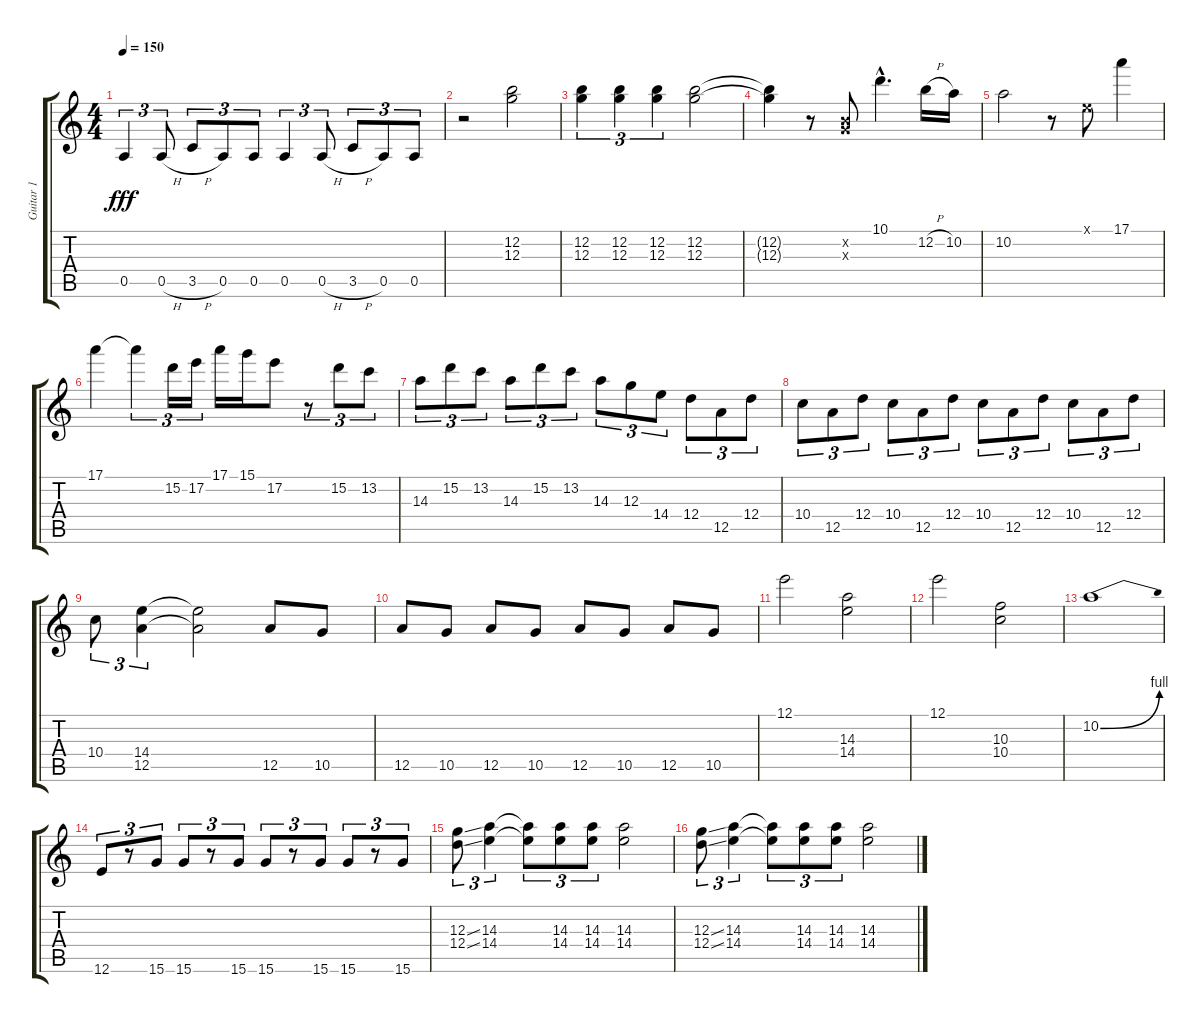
\track ("Guitar 1" "Guitar 1") {instrument distortionguitar}
\staff {score tabs}
\tuning (E4 B3 G3 D3 A2 E2) {hide}
\ts (4 4)
\tempo 150
\clef g2
\ks c
0.5.4{tu (3 2) dy fff} 0.5{h}.8{tu (3 2)} 3.5{h}.8{tu (3 2)} 0.5.8{tu (3 2)} 0.5.8{tu (3 2)} 0.5.4{tu (3 2)} 0.5{h}.8{tu (3 2)} 3.5{h}.8{tu (3 2)} 0.5.8{tu (3 2)} 0.5.8{tu (3 2)} |
r.2 (12.2 12.3).2 |
(12.2 12.3).4{tu (3 2)} (12.2 12.3).4{tu (3 2)} (12.2 12.3).4{tu (3 2)} (12.2 12.3).2 |
(12.2{t} 12.3{t}).4 r.8 (0.2{x} 0.3{x}).8 10.1{hac}.4{d} 12.2{h}.16 10.2.16 |
10.2.2 r.8 0.1{x}.8 17.1.4 |
17.1.4 17.1{t}.4{tu (3 2)} 15.2.16{tu (3 2)} 17.2.16{tu (3 2)} 17.1.16 15.1.16 17.2.8 r.8{tu (3 2)} 15.2.8{tu (3 2)} 13.2.8{tu (3 2)} |
14.3.8{tu (3 2)} 15.2.8{tu (3 2)} 13.2.8{tu (3 2)} 14.3.8{tu (3 2)} 15.2.8{tu (3 2)} 13.2.8{tu (3 2)} 14.3.8{tu (3 2)} 12.3.8{tu (3 2)} 14.4.8{tu (3 2)} 12.4.8{tu (3 2)} 12.5.8{tu (3 2)} 12.4.8{tu (3 2)} |
10.4.8{tu (3 2)} 12.5.8{tu (3 2)} 12.4.8{tu (3 2)} 10.4.8{tu (3 2)} 12.5.8{tu (3 2)} 12.4.8{tu (3 2)} 10.4.8{tu (3 2)} 12.5.8{tu (3 2)} 12.4.8{tu (3 2)} 10.4.8{tu (3 2)} 12.5.8{tu (3 2)} 12.4.8{tu (3 2)} |
10.4.8{tu (3 2)} (14.4 12.5).4{tu (3 2)} (14.4{t} 12.5{t}).2 12.5.8 10.5.8 |
12.5.8 10.5.8 12.5.8 10.5.8 12.5.8 10.5.8 12.5.8 10.5.8 |
12.1.2 (14.3 14.4).2 |
12.1.2 (10.3 10.4).2 |
10.2{be (bend 0 0 60 4)}.1 |
12.6.8{tu (3 2)} r.8{tu (3 2)} 15.6.8{tu (3 2)} 15.6.8{tu (3 2)} r.8{tu (3 2)} 15.6.8{tu (3 2)} 15.6.8{tu (3 2)} r.8{tu (3 2)} 15.6.8{tu (3 2)} 15.6.8{tu (3 2)} r.8{tu (3 2)} 15.6.8{tu (3 2)} |
(12.3{ss} 12.4{ss}).8{tu (3 2)} (14.3 14.4).4{tu (3 2)} (14.3{t} 14.4{t}).8{tu (3 2)} (14.3 14.4).8{tu (3 2)} (14.3 14.4).8{tu (3 2)} (14.3 14.4).2 |
(12.3{ss} 12.4{ss}).8{tu (3 2)} (14.3 14.4).4{tu (3 2)} (14.3{t} 14.4{t}).8{tu (3 2)} (14.3 14.4).8{tu (3 2)} (14.3 14.4).8{tu (3 2)} (14.3 14.4).2
